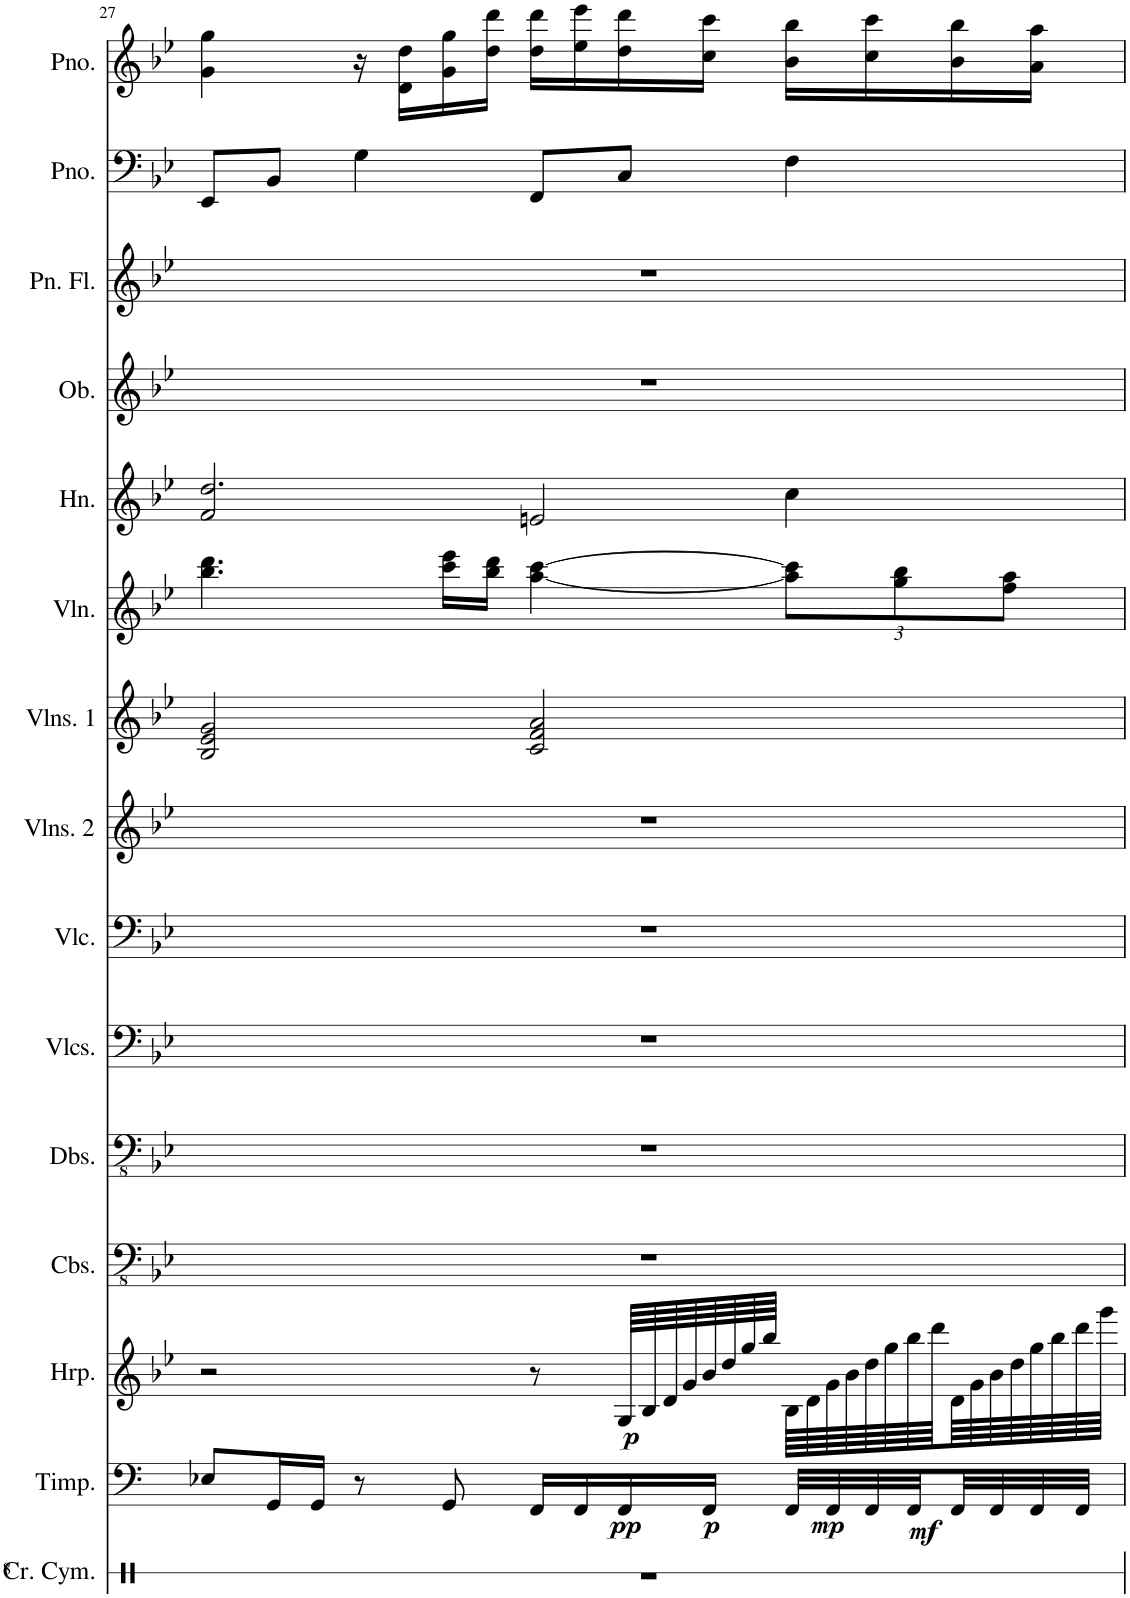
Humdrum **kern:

**kern	**kern	**dynam	**kern	**dynam	**kern	**kern	**kern	**kern	**kern	**kern	**kern	**kern	**kern	**kern	**kern	**kern
*part15	*part14	*part14	*part13	*part13	*part12	*part11	*part10	*part9	*part8	*part7	*part6	*part5	*part4	*part3	*part2	*part1
*staff15	*staff14	*staff14	*staff13	*staff13	*staff12	*staff11	*staff10	*staff9	*staff8	*staff7	*staff6	*staff5	*staff4	*staff3	*staff2	*staff1
*I"Crash Cymbal	*I"Timpani	*	*I"Harp	*	*I"Contrabasses	*I"Double Basses	*I"Violoncellos	*I"Violoncello	*I"Violins 2	*I"Violins 1	*I"Violin	*I"Horn	*I"Oboe	*I"Pan Flute	*I"Piano	*I"Piano
*I'Cr. Cym.	*I'Timp.	*	*I'Hrp.	*	*I'Cbs.	*I'Dbs.	*I'Vlcs.	*I'Vlc.	*I'Vlns. 2	*I'Vlns. 1	*I'Vln.	*I'Hn.	*I'Ob.	*I'Pn. Fl.	*I'Pno.	*I'Pno.
!!LO:PB:g=z
*clefX	*clefF4	*	*clefG2	*	*clefFv4	*clefFv4	*clefF4	*clefF4	*clefG2	*clefG2	*clefG2	*clefG2	*clefG2	*clefG2	*clefF4	*clefG2
*	*	*	*	*	*	*	*	*	*	*	*	*Trd4c7	*	*	*	*
*k[]	*k[]	*	*k[b-e-]	*	*k[b-e-]	*k[b-e-]	*k[b-e-]	*k[b-e-]	*k[b-e-]	*k[b-e-]	*k[b-e-]	*k[b-e-]	*k[b-e-]	*k[b-e-]	*k[b-e-]	*k[b-e-]
*M4/4	*M4/4	*	*M4/4	*	*M4/4	*M4/4	*M4/4	*M4/4	*M4/4	*M4/4	*M4/4	*M4/4	*M4/4	*M4/4	*M4/4	*M4/4
=27	=27	=27	=27	=27	=27	=27	=27	=27	=27	=27	=27	=27	=27	=27	=27	=27
*	*	*	*	*	*	*	*	*	*	*	*	*^	*	*	*	*
1r	8E-X/L	.	2r	.	1r	1r	1r	1r	1r	2B-/ 2e-/ 2g/	4.bb-\ 4.ddd\	2.dd/	2f/	1r	1r	8EE-/L	4g\ 4gg\
.	16GG/L	.	.	.	.	.	.	.	.	.	.	.	.	.	.	8BB-/J	.
.	16GG/JJ	.	.	.	.	.	.	.	.	.	.	.	.	.	.	.	.
.	8r	.	.	.	.	.	.	.	.	.	.	.	.	.	.	4G\	16r
.	.	.	.	.	.	.	.	.	.	.	.	.	.	.	.	.	16d\ 16dd\LL
.	8GG/	.	.	.	.	.	.	.	.	.	16ccc\ 16eee-\LL	.	.	.	.	.	16g\ 16gg\
.	.	.	.	.	.	.	.	.	.	.	16bb-\ 16ddd\JJ	.	.	.	.	.	16dd\ 16ddd\JJ
.	16FF/LL	.	8r	.	.	.	.	.	.	2c/ 2f/ 2a/	[4aa\ [4ccc\	.	2en/	.	.	8FF/L	16dd\ 16ddd\LL
.	16FF/	.	.	.	.	.	.	.	.	.	.	.	.	.	.	.	16ee-\ 16eee-\
!	!	!LO:DY:b	!	!LO:DY:b	!	!	!	!	!	!	!	!	!	!	!	!	!
.	16FF/	pp	64G/LLLL	p	.	.	.	.	.	.	.	.	.	.	.	8C/J	16dd\ 16ddd\
.	.	.	64B-/	.	.	.	.	.	.	.	.	.	.	.	.	.	.
.	.	.	64d/	.	.	.	.	.	.	.	.	.	.	.	.	.	.
.	.	.	64g/	.	.	.	.	.	.	.	.	.	.	.	.	.	.
!	!	!LO:DY:b	!	!	!	!	!	!	!	!	!	!	!	!	!	!	!
.	16FF/JJ	p	64b-/	.	.	.	.	.	.	.	.	.	.	.	.	.	16cc\ 16ccc\JJ
.	.	.	64dd/	.	.	.	.	.	.	.	.	.	.	.	.	.	.
.	.	.	64gg/	.	.	.	.	.	.	.	.	.	.	.	.	.	.
.	.	.	64bb-/JJJJ	.	.	.	.	.	.	.	.	.	.	.	.	.	.
*	*	*	*	*	*	*	*	*	*	*	*Xbrackettup	*	*	*	*	*	*
.	32FF/LLL	.	64B-\LLLL	.	.	.	.	.	.	.	12aa\] 12ccc\]L	4cc\	.	.	.	4F\	16b-\ 16bb-\LL
.	.	.	64d\	.	.	.	.	.	.	.	.	.	.	.	.	.	.
!	!	!LO:DY:b	!	!	!	!	!	!	!	!	!	!	!	!	!	!	!
.	32FF/	mp	64g\	.	.	.	.	.	.	.	.	.	.	.	.	.	.
.	.	.	64b-\	.	.	.	.	.	.	.	.	.	.	.	.	.	.
.	32FF/	.	64dd\	.	.	.	.	.	.	.	.	.	.	.	.	.	16cc\ 16ccc\
.	.	.	64gg\	.	.	.	.	.	.	.	.	.	.	.	.	.	.
.	.	.	.	.	.	.	.	.	.	.	12gg\ 12bb-\	.	.	.	.	.	.
!	!	!LO:DY:b	!	!	!	!	!	!	!	!	!	!	!	!	!	!	!
.	32FF/	mf	64bb-\	.	.	.	.	.	.	.	.	.	.	.	.	.	.
.	.	.	64ddd\	.	.	.	.	.	.	.	.	.	.	.	.	.	.
.	32FF/	.	64d\	.	.	.	.	.	.	.	.	.	.	.	.	.	16b-\ 16bb-\
.	.	.	64g\	.	.	.	.	.	.	.	.	.	.	.	.	.	.
.	32FF/	.	64b-\	.	.	.	.	.	.	.	.	.	.	.	.	.	.
.	.	.	.	.	.	.	.	.	.	.	12ff\ 12aa\J	.	.	.	.	.	.
.	.	.	64dd\	.	.	.	.	.	.	.	.	.	.	.	.	.	.
.	32FF/	.	64gg\	.	.	.	.	.	.	.	.	.	.	.	.	.	16a\ 16aa\JJ
.	.	.	64bb-\	.	.	.	.	.	.	.	.	.	.	.	.	.	.
.	32FF/JJJ	.	64ddd\	.	.	.	.	.	.	.	.	.	.	.	.	.	.
.	.	.	64ggg\JJJJ	.	.	.	.	.	.	.	.	.	.	.	.	.	.
*	*	*	*	*	*	*	*	*	*	*	*	*v	*v	*	*	*	*
=	=	=	=	=	=	=	=	=	=	=	=	=	=	=	=	=
*-	*-	*-	*-	*-	*-	*-	*-	*-	*-	*-	*-	*-	*-	*-	*-	*-
